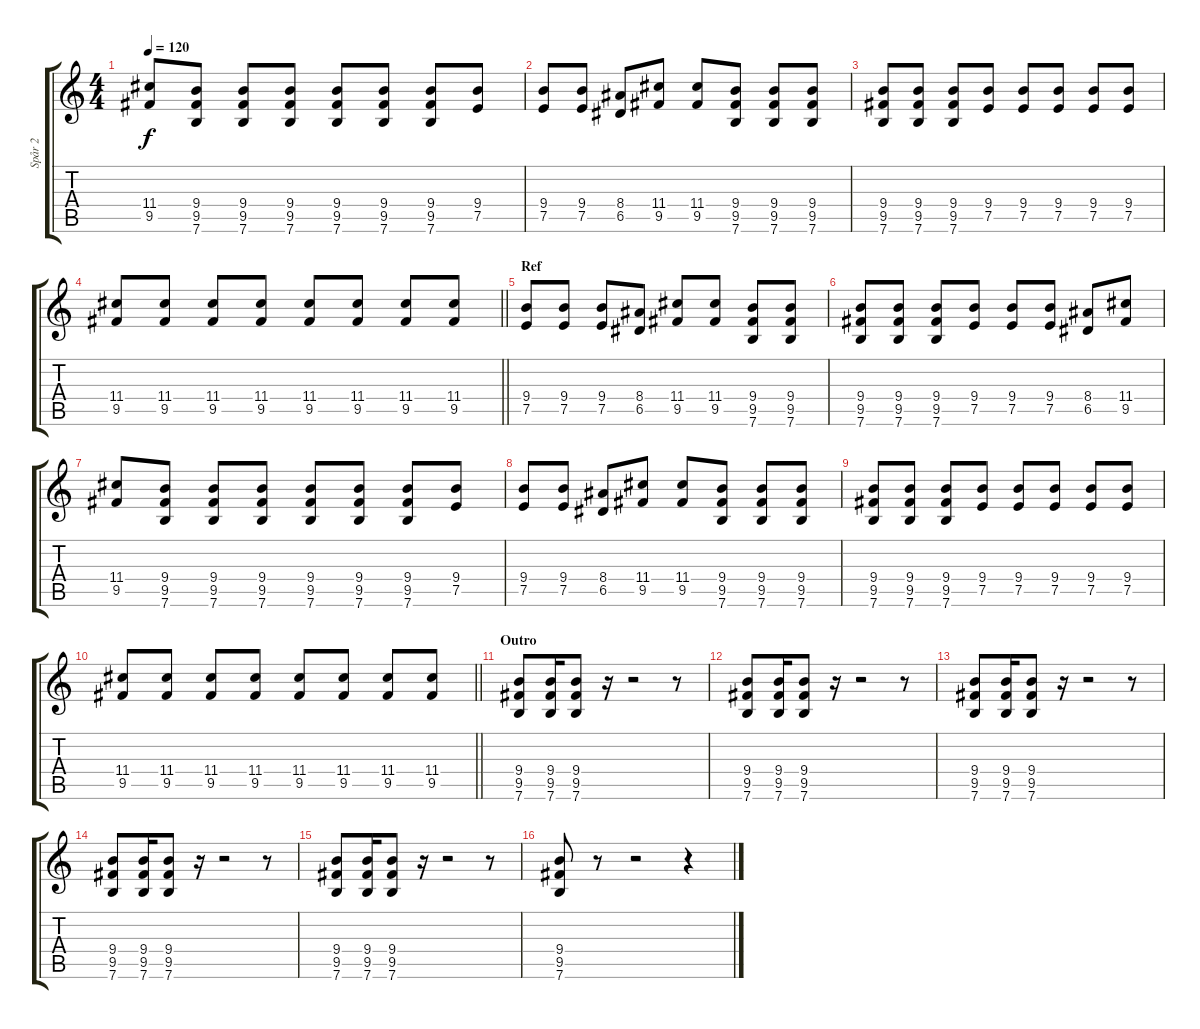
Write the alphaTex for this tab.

\track ("Spår 2" "Spår 2") {instrument distortionguitar}
\staff {score tabs}
\tuning (E4 B3 G3 D3 A2 E2) {hide}
\ts (4 4)
\tempo 120
\clef g2
\ks c
(11.4 9.5).8{dy f} (9.4 9.5 7.6).8 (9.4 9.5 7.6).8 (9.4 9.5 7.6).8 (9.4 9.5 7.6).8 (9.4 9.5 7.6).8 (9.4 9.5 7.6).8 (9.4 7.5).8 |
(9.4 7.5).8 (9.4 7.5).8 (8.4 6.5).8 (11.4 9.5).8 (11.4 9.5).8 (9.4 9.5 7.6).8 (9.4 9.5 7.6).8 (9.4 9.5 7.6).8 |
(9.4 9.5 7.6).8 (9.4 9.5 7.6).8 (9.4 9.5 7.6).8 (9.4 7.5).8 (9.4 7.5).8 (9.4 7.5).8 (9.4 7.5).8 (9.4 7.5).8 |
\barLineRight lightlight
(11.4 9.5).8 (11.4 9.5).8 (11.4 9.5).8 (11.4 9.5).8 (11.4 9.5).8 (11.4 9.5).8 (11.4 9.5).8 (11.4 9.5).8 |
\section ("" "Ref")
(9.4 7.5).8 (9.4 7.5).8 (9.4 7.5).8 (8.4 6.5).8 (11.4 9.5).8 (11.4 9.5).8 (9.4 9.5 7.6).8 (9.4 9.5 7.6).8 |
(9.4 9.5 7.6).8 (9.4 9.5 7.6).8 (9.4 9.5 7.6).8 (9.4 7.5).8 (9.4 7.5).8 (9.4 7.5).8 (8.4 6.5).8 (11.4 9.5).8 |
(11.4 9.5).8 (9.4 9.5 7.6).8 (9.4 9.5 7.6).8 (9.4 9.5 7.6).8 (9.4 9.5 7.6).8 (9.4 9.5 7.6).8 (9.4 9.5 7.6).8 (9.4 7.5).8 |
(9.4 7.5).8 (9.4 7.5).8 (8.4 6.5).8 (11.4 9.5).8 (11.4 9.5).8 (9.4 9.5 7.6).8 (9.4 9.5 7.6).8 (9.4 9.5 7.6).8 |
(9.4 9.5 7.6).8 (9.4 9.5 7.6).8 (9.4 9.5 7.6).8 (9.4 7.5).8 (9.4 7.5).8 (9.4 7.5).8 (9.4 7.5).8 (9.4 7.5).8 |
\barLineRight lightlight
(11.4 9.5).8 (11.4 9.5).8 (11.4 9.5).8 (11.4 9.5).8 (11.4 9.5).8 (11.4 9.5).8 (11.4 9.5).8 (11.4 9.5).8 |
\section ("" "Outro")
(9.4 9.5 7.6).8 (9.4 9.5 7.6).16 (9.4 9.5 7.6).8 r.16 r.2 r.8 |
(9.4 9.5 7.6).8 (9.4 9.5 7.6).16 (9.4 9.5 7.6).8 r.16 r.2 r.8 |
(9.4 9.5 7.6).8 (9.4 9.5 7.6).16 (9.4 9.5 7.6).8 r.16 r.2 r.8 |
(9.4 9.5 7.6).8 (9.4 9.5 7.6).16 (9.4 9.5 7.6).8 r.16 r.2 r.8 |
(9.4 9.5 7.6).8 (9.4 9.5 7.6).16 (9.4 9.5 7.6).8 r.16 r.2 r.8 |
(9.4 9.5 7.6).8 r.8 r.2 r.4
